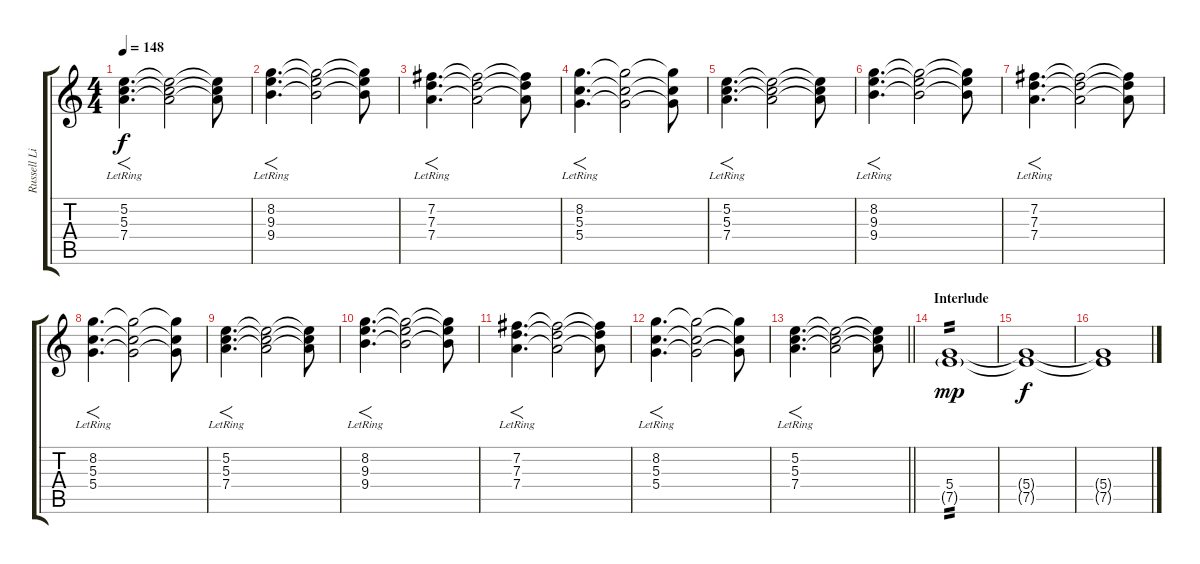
\track ("Russell Lissack" "Russell Li") {instrument electricguitarjazz}
\staff {score tabs}
\tuning (E4 B3 G3 D3 A2 E2) {hide}
\ts (4 4)
\tempo 148
\clef g2
\ks c
(5.2{lr} 5.3{lr} 7.4{lr}).4{f d dy f} (5.2{t} 5.3{t} 7.4{t}).2 (5.2{t} 5.3{t} 7.4{t}).8 |
(8.2{lr} 9.3{lr} 9.4).4{f d volume 11} (8.2{t} 9.3{t} 9.4{t}).2 (8.2{t} 9.3{t} 9.4{t}).8 |
(7.2{lr} 7.3{lr} 7.4{lr}).4{f d} (7.2{t} 7.3{t} 7.4{t}).2 (7.2{t} 7.3{t} 7.4{t}).8 |
(8.2{lr} 5.3{lr} 5.4{lr}).4{f d} (8.2{t} 5.3{t} 5.4{t}).2 (8.2{t} 5.3{t} 5.4{t}).8 |
(5.2{lr} 5.3{lr} 7.4{lr}).4{f d} (5.2{t} 5.3{t} 7.4{t}).2 (5.2{t} 5.3{t} 7.4{t}).8 |
(8.2{lr} 9.3{lr} 9.4).4{f d volume 11} (8.2{t} 9.3{t} 9.4{t}).2 (8.2{t} 9.3{t} 9.4{t}).8 |
(7.2{lr} 7.3{lr} 7.4{lr}).4{f d} (7.2{t} 7.3{t} 7.4{t}).2 (7.2{t} 7.3{t} 7.4{t}).8 |
(8.2{lr} 5.3{lr} 5.4{lr}).4{f d} (8.2{t} 5.3{t} 5.4{t}).2 (8.2{t} 5.3{t} 5.4{t}).8 |
(5.2{lr} 5.3{lr} 7.4{lr}).4{f d} (5.2{t} 5.3{t} 7.4{t}).2 (5.2{t} 5.3{t} 7.4{t}).8 |
(8.2{lr} 9.3{lr} 9.4).4{f d volume 11} (8.2{t} 9.3{t} 9.4{t}).2 (8.2{t} 9.3{t} 9.4{t}).8 |
(7.2{lr} 7.3{lr} 7.4{lr}).4{f d} (7.2{t} 7.3{t} 7.4{t}).2 (7.2{t} 7.3{t} 7.4{t}).8 |
(8.2{lr} 5.3{lr} 5.4{lr}).4{f d} (8.2{t} 5.3{t} 5.4{t}).2 (8.2{t} 5.3{t} 5.4{t}).8 |
\barLineRight lightlight
(5.2{lr} 5.3{lr} 7.4{lr}).4{f d} (5.2{t} 5.3{t} 7.4{t}).2 (5.2{t} 5.3{t} 7.4{t}).8 |
\section ("" "Interlude")
(5.4 7.5{g}).1{tp 2 dy mp volume 0 balance 6} |
(5.4{t} 7.5{t}).1{dy f} |
(5.4{t} 7.5{t}).1
